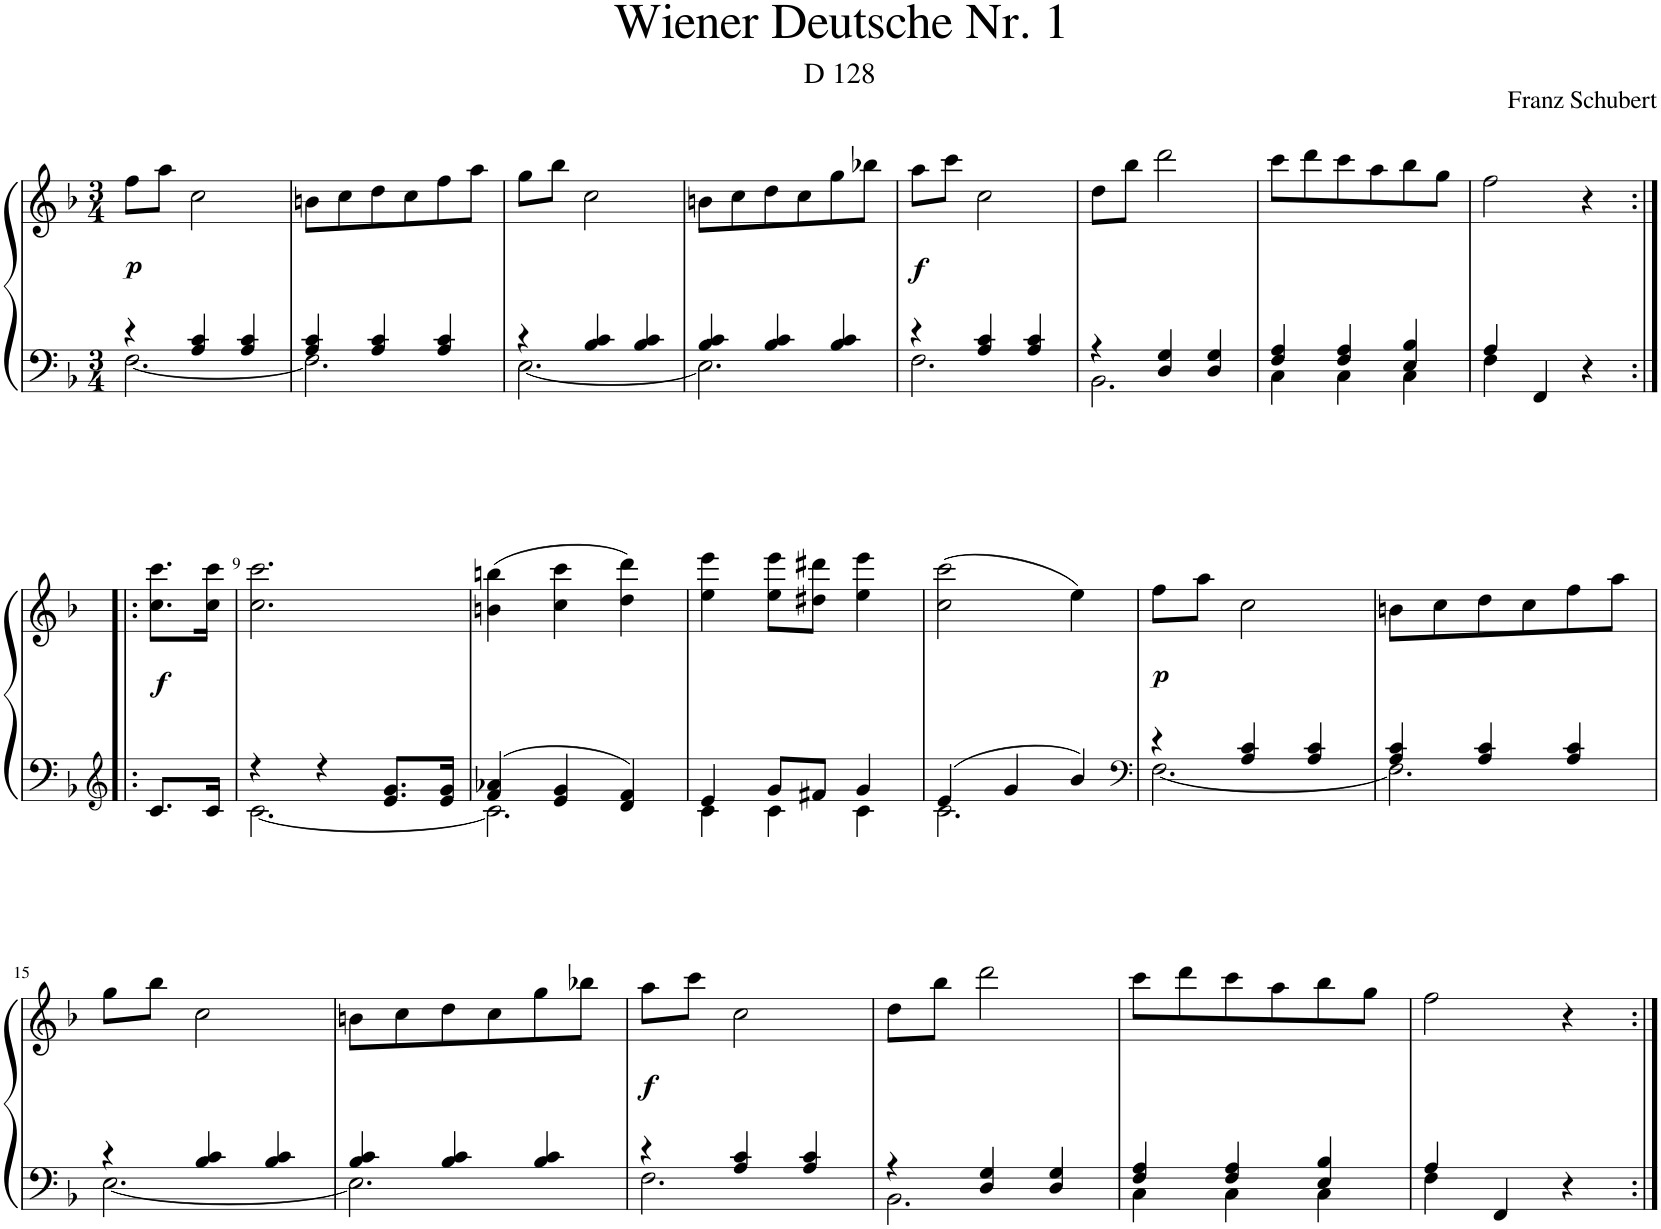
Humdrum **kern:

**kern	**kern	**dynam
*part1	*part1	*part1
*staff2	*staff1	*staff1/2
*I"Piano	*	*
*I'Pno.	*	*
*clefF4	*clefG2	*
*k[b-]	*k[b-]	*
*M3/4	*M3/4	*
=1	=1	=1
*^	*	*
!	!	!	!LO:DY:b
4r	[2.F\	8ff\L	p
.	.	8aa\J	.
4A/ 4c/	.	2cc\	.
4A/ 4c/	.	.	.
=2	=2	=2	=2
4A/ 4c/	2.F\]	8bn\L	.
.	.	8cc\	.
4A/ 4c/	.	8dd\	.
.	.	8cc\	.
4A/ 4c/	.	8ff\	.
.	.	8aa\J	.
=3	=3	=3	=3
4r	[2.E\	8gg\L	.
.	.	8bb-\J	.
4B-/ 4c/	.	2cc\	.
4B-/ 4c/	.	.	.
=4	=4	=4	=4
4B-/ 4c/	2.E\]	8bn\L	.
.	.	8cc\	.
4B-/ 4c/	.	8dd\	.
.	.	8cc\	.
4B-/ 4c/	.	8gg\	.
.	.	8bb-X\J	.
=5	=5	=5	=5
!	!	!	!LO:DY:b
4r	2.F\	8aa\L	f
.	.	8ccc\J	.
4A/ 4c/	.	2cc\	.
4A/ 4c/	.	.	.
=6	=6	=6	=6
4r	2.BB-\	8dd\L	.
.	.	8bb-\J	.
4D/ 4G/	.	2ddd\	.
4D/ 4G/	.	.	.
=7	=7	=7	=7
4F/ 4A/	4C\	8ccc\L	.
.	.	8ddd\	.
4F/ 4A/	4C\	8ccc\	.
.	.	8aa\	.
4E/ 4B-/	4C\	8bb-\	.
.	.	8gg\J	.
=8	=8	=8	=8
4A/	4F\	2ff\	.
4FF/	2ryy	.	.
4r	.	4r	.
*v	*v	*	*
!!LO:LB:g=z
=8X1:|!|:	=8X1:|!|:	=8X1:|!|:
*clefG2	*	*
!	!	!LO:DY:b
8.c/L	8.cc\ 8.ccc\L	f
16c/Jk	16cc\ 16ccc\Jk	.
=9	=9	=9
*^	*	*
4r	[2.c\	2.cc\ 2.ccc\	.
4r	.	.	.
8.e/ 8.g/L	.	.	.
16e/ 16g/Jk	.	.	.
=10	=10	=10	=10
4f/ 4a-X/	2.c\]	(4bn\ 4bbn\	.
4e/ 4g/	.	4cc\ 4ccc\	.
4d/ 4f/	.	4dd\ 4ddd\)	.
=11	=11	=11	=11
4e/	4c\	4ee\ 4eee\	.
8g/L	4c\	8ee\ 8eee\L	.
8f#X/J	.	8dd#X\ 8ddd#X\J	.
4g/	4c\	4ee\ 4eee\	.
=12	=12	=12	=12
4e/	2.c\	(2cc\ 2ccc\	.
4g/	.	.	.
4b-/	.	4ee\)	.
=13	=13	=13	=13
*clefF4	*	*	*
!	!	!	!LO:DY:b
4r	[2.F\	8ff\L	p
.	.	8aa\J	.
4A/ 4c/	.	2cc\	.
4A/ 4c/	.	.	.
=14	=14	=14	=14
4A/ 4c/	2.F\]	8bn\L	.
.	.	8cc\	.
4A/ 4c/	.	8dd\	.
.	.	8cc\	.
4A/ 4c/	.	8ff\	.
.	.	8aa\J	.
!!LO:LB:g=z
=15	=15	=15	=15
4r	[2.E\	8gg\L	.
.	.	8bb-\J	.
4B-/ 4c/	.	2cc\	.
4B-/ 4c/	.	.	.
=16	=16	=16	=16
4B-/ 4c/	2.E\]	8bn\L	.
.	.	8cc\	.
4B-/ 4c/	.	8dd\	.
.	.	8cc\	.
4B-/ 4c/	.	8gg\	.
.	.	8bb-X\J	.
=17	=17	=17	=17
!	!	!	!LO:DY:b
4r	2.F\	8aa\L	f
.	.	8ccc\J	.
4A/ 4c/	.	2cc\	.
4A/ 4c/	.	.	.
=18	=18	=18	=18
4r	2.BB-\	8dd\L	.
.	.	8bb-\J	.
4D/ 4G/	.	2ddd\	.
4D/ 4G/	.	.	.
=19	=19	=19	=19
4F/ 4A/	4C\	8ccc\L	.
.	.	8ddd\	.
4F/ 4A/	4C\	8ccc\	.
.	.	8aa\	.
4E/ 4B-/	4C\	8bb-\	.
.	.	8gg\J	.
=20	=20	=20	=20
4A/	4F\	2ff\	.
4FF/	2ryy	.	.
4r	.	4r	.
*v	*v	*	*
=:|!	=:|!	=:|!
*-	*-	*-
